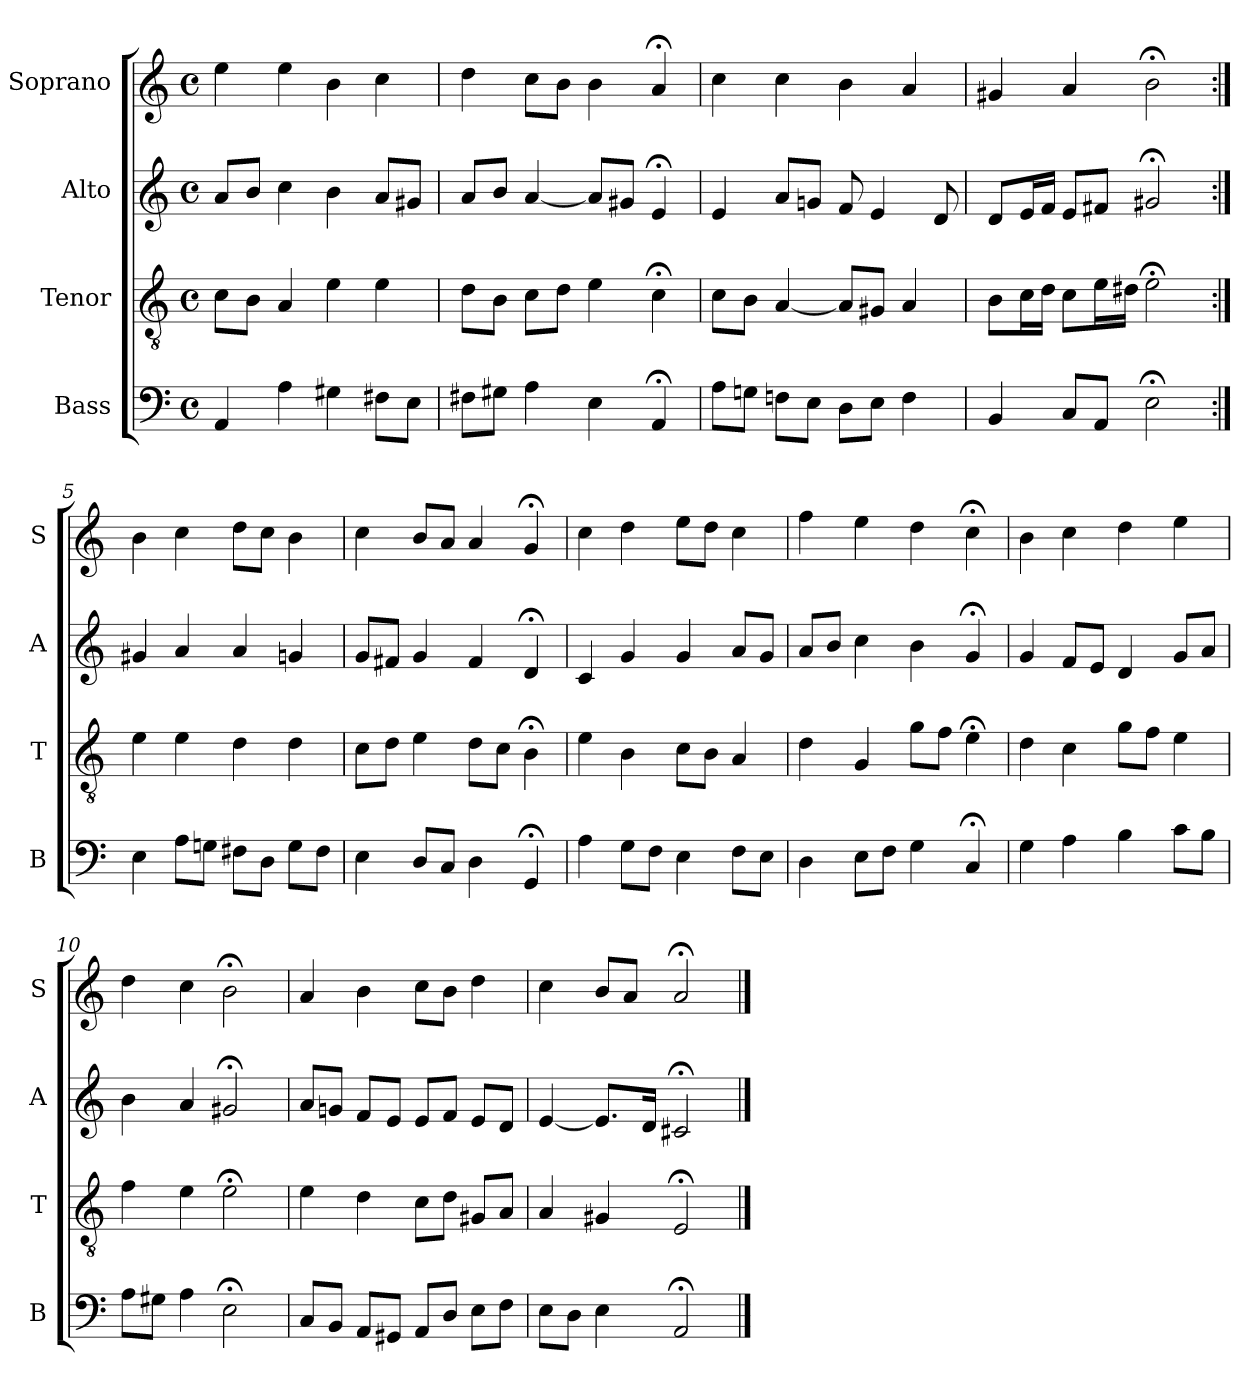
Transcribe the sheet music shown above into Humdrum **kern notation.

**kern	**kern	**kern	**kern
*part4	*part3	*part2	*part1
*staff4	*staff3	*staff2	*staff1
*I"Bass	*I"Tenor	*I"Alto	*I"Soprano
*I'B	*I'T	*I'A	*I'S
*clefF4	*clefGv2	*clefG2	*clefG2
*k[]	*k[]	*k[]	*k[]
*a:	*a:	*a:	*a:
*M4/4	*M4/4	*M4/4	*M4/4
*met(c)	*met(c)	*met(c)	*met(c)
*MM100	*MM100	*MM100	*MM100
=1	=1	=1	=1
4AA	8cL	8aL	4eei
.	8BJ	8bJ	.
4A	4Ai	4cc	4eei
4G#X	4ei	4b	4bi
8F#XL	4e	8aL	4cc
8EJ	.	8g#XJ	.
=2	=2	=2	=2
8F#XL	8dL	8aL	4dd
8G#XJ	8BJ	8bJ	.
4A	8cL	[4a	8ccL
.	8dJ	.	8bJ
4E	4e	8aL]	4b
.	.	8g#XJ	.
4AA;<	4c;<	4e;<	4a;<
=3	=3	=3	=3
8AL	8cL	4e	4cc
8GnJ	8BJ	.	.
8FnL	[4A	8aL	4cc
8EJ	.	8gnJ	.
8DL	8AL]	8f	4b
8EJ	8G#XJ	4e	.
4F	4A	.	4a
.	.	8d	.
=4	=4	=4	=4
4BB	8BL	8dL	4g#X
.	16cL	16eL	.
.	16dJJ	16fJJ	.
8CL	8cL	8eL	4a
8AAJ	16eL	8f#XJ	.
.	16d#XJJ	.	.
2E;<	2e;<	2g#X;<	2b;<
=5:|!	=5:|!	=5:|!	=5:|!
4E	4e	4g#X	4b
8AL	4e	4a	4cc
8GnJ	.	.	.
8F#XL	4d	4a	8ddL
8DJ	.	.	8ccJ
8GL	4d	4gn	4b
8F#J	.	.	.
=6	=6	=6	=6
4E	8cL	8gL	4cc
.	8dJ	8f#XJ	.
8DL	4e	4g	8bL
8CJ	.	.	8aJ
4D	8dL	4f#	4a
.	8cJ	.	.
4GG;<	4B;<	4d;<	4g;<
=7	=7	=7	=7
4A	4e	4c	4cc
8GL	4B	4g	4dd
8FJ	.	.	.
4E	8cL	4g	8eeL
.	8BJ	.	8ddJ
8FL	4A	8aL	4cc
8EJ	.	8gJ	.
=8	=8	=8	=8
4D	4d	8aL	4ff
.	.	8bJ	.
8EL	4G	4cc	4ee
8FJ	.	.	.
4G	8gL	4b	4dd
.	8fJ	.	.
4C;<	4e;<	4g;<	4cc;<
=9	=9	=9	=9
4G	4d	4g	4b
4A	4c	8fL	4cc
.	.	8eJ	.
4B	8gL	4d	4dd
.	8fJ	.	.
8cL	4e	8gL	4ee
8BJ	.	8aJ	.
=10	=10	=10	=10
8AL	4f	4b	4dd
8G#XJ	.	.	.
4A	4e	4a	4cc
2E;<	2e;<	2g#X;<	2b;<
=11	=11	=11	=11
8CL	4e	8aL	4a
8BBJ	.	8gnJ	.
8AAL	4d	8fL	4b
8GG#XJ	.	8eJ	.
8AAL	8cL	8eL	8ccL
8DJ	8dJ	8fJ	8bJ
8EL	8G#XL	8eL	4dd
8FJ	8AJ	8dJ	.
=12	=12	=12	=12
8EL	4A	[4e	4cc
8DJ	.	.	.
4E	4G#X	8.eL]	8bL
.	.	.	8aJ
.	.	16dJk	.
2AA;<	2E;<	2c#X;<	2a;<
==	==	==	==
*-	*-	*-	*-
